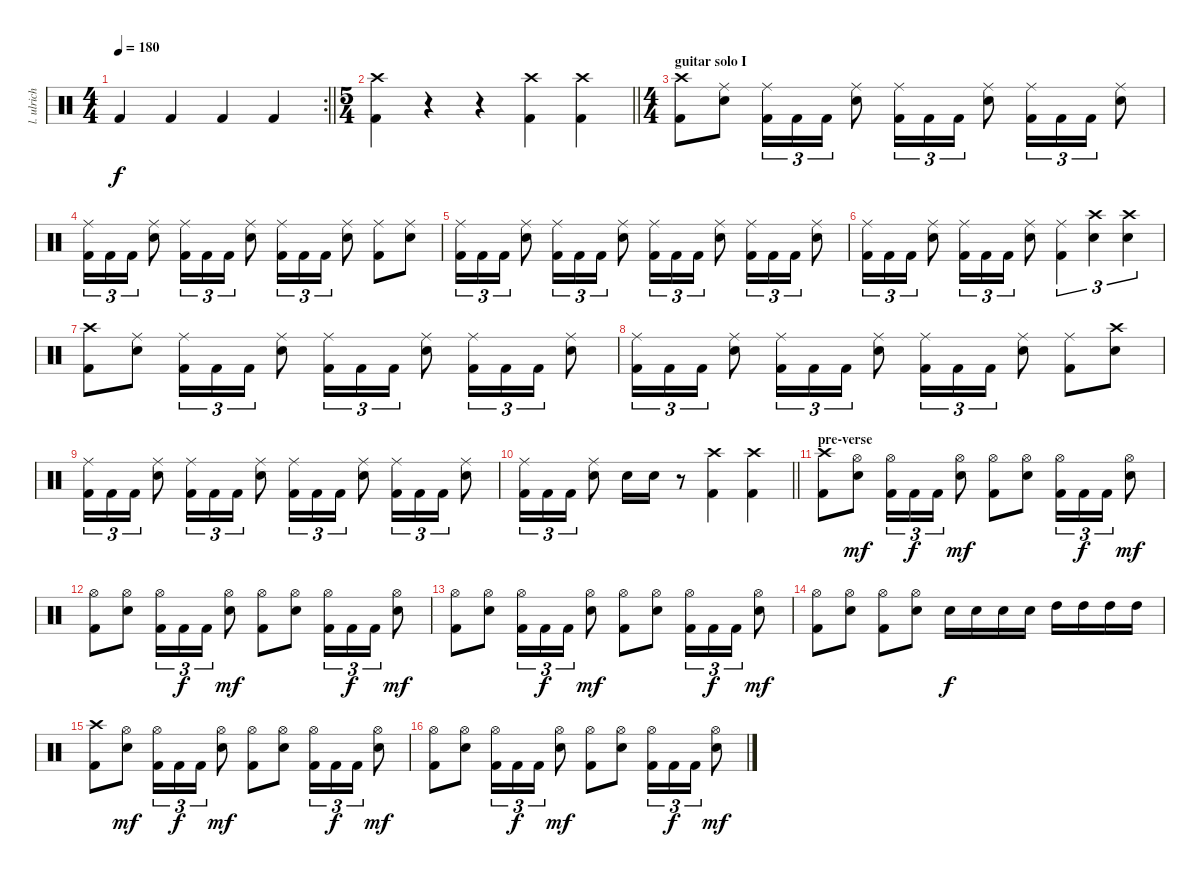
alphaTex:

\track ("l. ulrich - drums" "l. ulrich ") {instrument percussion}
\staff {score}
\articulation defaults
\rc 2
\ts (4 4)
\tempo 180
\clef neutral
\barLineRight lightlight
\ks c "Kick (hit) 2".4{dy f} "Kick (hit) 2".4 "Kick (hit) 2".4 "Kick (hit) 2".4
|
\ts (5 4)
\barLineRight lightlight
("Crash high (hit)" "Kick (hit) 2").4 r.4 r.4 ("Crash high (hit)" "Kick (hit) 2").4 ("Crash high (hit)" "Kick (hit) 2").4 |
\ts (4 4)
\section ("" "guitar solo I")
("Crash high (hit)" "Kick (hit) 2").8 ("Ride (middle)" "Snare (hit) 2").8 ("Ride (middle)" "Kick (hit) 2").16{tu (3 2)} "Kick (hit) 2".16{tu (3 2)} "Kick (hit) 2".16{tu (3 2)} ("Ride (middle)" "Snare (hit) 2").8 ("Ride (middle)" "Kick (hit) 2").16{tu (3 2)} "Kick (hit) 2".16{tu (3 2)} "Kick (hit) 2".16{tu (3 2)} ("Ride (middle)" "Snare (hit) 2").8 ("Ride (middle)" "Kick (hit) 2").16{tu (3 2)} "Kick (hit) 2".16{tu (3 2)} "Kick (hit) 2".16{tu (3 2)} ("Ride (middle)" "Snare (hit) 2").8 |
("Ride (middle)" "Kick (hit) 2").16{tu (3 2)} "Kick (hit) 2".16{tu (3 2)} "Kick (hit) 2".16{tu (3 2)} ("Ride (middle)" "Snare (hit) 2").8 ("Ride (middle)" "Kick (hit) 2").16{tu (3 2)} "Kick (hit) 2".16{tu (3 2)} "Kick (hit) 2".16{tu (3 2)} ("Ride (middle)" "Snare (hit) 2").8 ("Ride (middle)" "Kick (hit) 2").16{tu (3 2)} "Kick (hit) 2".16{tu (3 2)} "Kick (hit) 2".16{tu (3 2)} ("Ride (middle)" "Snare (hit) 2").8 ("Ride (middle)" "Kick (hit) 2").8 ("Ride (middle)" "Snare (hit) 2").8 |
("Ride (middle)" "Kick (hit) 2").16{tu (3 2)} "Kick (hit) 2".16{tu (3 2)} "Kick (hit) 2".16{tu (3 2)} ("Ride (middle)" "Snare (hit) 2").8 ("Ride (middle)" "Kick (hit) 2").16{tu (3 2)} "Kick (hit) 2".16{tu (3 2)} "Kick (hit) 2".16{tu (3 2)} ("Ride (middle)" "Snare (hit) 2").8 ("Ride (middle)" "Kick (hit) 2").16{tu (3 2)} "Kick (hit) 2".16{tu (3 2)} "Kick (hit) 2".16{tu (3 2)} ("Ride (middle)" "Snare (hit) 2").8 ("Ride (middle)" "Kick (hit) 2").16{tu (3 2)} "Kick (hit) 2".16{tu (3 2)} "Kick (hit) 2".16{tu (3 2)} ("Ride (middle)" "Snare (hit) 2").8 |
("Ride (middle)" "Kick (hit) 2").16{tu (3 2)} "Kick (hit) 2".16{tu (3 2)} "Kick (hit) 2".16{tu (3 2)} ("Ride (middle)" "Snare (hit) 2").8 ("Ride (middle)" "Kick (hit) 2").16{tu (3 2)} "Kick (hit) 2".16{tu (3 2)} "Kick (hit) 2".16{tu (3 2)} ("Ride (middle)" "Snare (hit) 2").8 ("Ride (middle)" "Kick (hit) 2").4{tu (3 2)} ("Crash high (hit)" "Snare (hit) 2").4{tu (3 2)} ("Crash high (hit)" "Snare (hit) 2").4{tu (3 2)} |
("Crash high (hit)" "Kick (hit) 2").8 ("Ride (middle)" "Snare (hit) 2").8 ("Ride (middle)" "Kick (hit) 2").16{tu (3 2)} "Kick (hit) 2".16{tu (3 2)} "Kick (hit) 2".16{tu (3 2)} ("Ride (middle)" "Snare (hit) 2").8 ("Ride (middle)" "Kick (hit) 2").16{tu (3 2)} "Kick (hit) 2".16{tu (3 2)} "Kick (hit) 2".16{tu (3 2)} ("Ride (middle)" "Snare (hit) 2").8 ("Ride (middle)" "Kick (hit) 2").16{tu (3 2)} "Kick (hit) 2".16{tu (3 2)} "Kick (hit) 2".16{tu (3 2)} ("Ride (middle)" "Snare (hit) 2").8 |
("Ride (middle)" "Kick (hit) 2").16{tu (3 2)} "Kick (hit) 2".16{tu (3 2)} "Kick (hit) 2".16{tu (3 2)} ("Ride (middle)" "Snare (hit) 2").8 ("Ride (middle)" "Kick (hit) 2").16{tu (3 2)} "Kick (hit) 2".16{tu (3 2)} "Kick (hit) 2".16{tu (3 2)} ("Ride (middle)" "Snare (hit) 2").8 ("Ride (middle)" "Kick (hit) 2").16{tu (3 2)} "Kick (hit) 2".16{tu (3 2)} "Kick (hit) 2".16{tu (3 2)} ("Ride (middle)" "Snare (hit) 2").8 ("Ride (middle)" "Kick (hit) 2").8 ("Crash high (hit)" "Snare (hit) 2").8 |
("Ride (middle)" "Kick (hit) 2").16{tu (3 2)} "Kick (hit) 2".16{tu (3 2)} "Kick (hit) 2".16{tu (3 2)} ("Ride (middle)" "Snare (hit) 2").8 ("Ride (middle)" "Kick (hit) 2").16{tu (3 2)} "Kick (hit) 2".16{tu (3 2)} "Kick (hit) 2".16{tu (3 2)} ("Ride (middle)" "Snare (hit) 2").8 ("Ride (middle)" "Kick (hit) 2").16{tu (3 2)} "Kick (hit) 2".16{tu (3 2)} "Kick (hit) 2".16{tu (3 2)} ("Ride (middle)" "Snare (hit) 2").8 ("Ride (middle)" "Kick (hit) 2").16{tu (3 2)} "Kick (hit) 2".16{tu (3 2)} "Kick (hit) 2".16{tu (3 2)} ("Ride (middle)" "Snare (hit) 2").8 |
\barLineRight lightlight
("Ride (middle)" "Kick (hit) 2").16{tu (3 2)} "Kick (hit) 2".16{tu (3 2)} "Kick (hit) 2".16{tu (3 2)} ("Ride (middle)" "Snare (hit) 2").8 "Snare (hit) 2".16 "Snare (hit) 2".16 r.8 ("Crash high (hit)" "Kick (hit) 2").4 ("Crash high (hit)" "Kick (hit) 2").4 |
\section ("" "pre-verse")
("Crash high (hit)" "Kick (hit) 2").8 ("Hi-Hat (open)" "Snare (hit) 2").8{dy mf} ("Hi-Hat (open)" "Kick (hit) 2").16{tu (3 2)} "Kick (hit) 2".16{tu (3 2) dy f} "Kick (hit) 2".16{tu (3 2)} ("Hi-Hat (open)" "Snare (hit) 2").8{dy mf} ("Hi-Hat (open)" "Kick (hit) 2").8 ("Hi-Hat (open)" "Snare (hit) 2").8 ("Hi-Hat (open)" "Kick (hit) 2").16{tu (3 2)} "Kick (hit) 2".16{tu (3 2) dy f} "Kick (hit) 2".16{tu (3 2)} ("Hi-Hat (open)" "Snare (hit) 2").8{dy mf} |
("Hi-Hat (open)" "Kick (hit) 2").8 ("Hi-Hat (open)" "Snare (hit) 2").8 ("Hi-Hat (open)" "Kick (hit) 2").16{tu (3 2)} "Kick (hit) 2".16{tu (3 2) dy f} "Kick (hit) 2".16{tu (3 2)} ("Hi-Hat (open)" "Snare (hit) 2").8{dy mf} ("Hi-Hat (open)" "Kick (hit) 2").8 ("Hi-Hat (open)" "Snare (hit) 2").8 ("Hi-Hat (open)" "Kick (hit) 2").16{tu (3 2)} "Kick (hit) 2".16{tu (3 2) dy f} "Kick (hit) 2".16{tu (3 2)} ("Hi-Hat (open)" "Snare (hit) 2").8{dy mf} |
("Hi-Hat (open)" "Kick (hit) 2").8 ("Hi-Hat (open)" "Snare (hit) 2").8 ("Hi-Hat (open)" "Kick (hit) 2").16{tu (3 2)} "Kick (hit) 2".16{tu (3 2) dy f} "Kick (hit) 2".16{tu (3 2)} ("Hi-Hat (open)" "Snare (hit) 2").8{dy mf} ("Hi-Hat (open)" "Kick (hit) 2").8 ("Hi-Hat (open)" "Snare (hit) 2").8 ("Hi-Hat (open)" "Kick (hit) 2").16{tu (3 2)} "Kick (hit) 2".16{tu (3 2) dy f} "Kick (hit) 2".16{tu (3 2)} ("Hi-Hat (open)" "Snare (hit) 2").8{dy mf} |
("Hi-Hat (open)" "Kick (hit) 2").8 ("Hi-Hat (open)" "Snare (hit) 2").8 ("Hi-Hat (open)" "Kick (hit) 2").8 ("Hi-Hat (open)" "Snare (hit) 2").8 "Snare (hit) 2".16{dy f} "Snare (hit) 2".16 "Snare (hit) 2".16 "Snare (hit) 2".16 "High Tom (hit)".16 "High Tom (hit)".16 "High Tom (hit)".16 "High Tom (hit)".16 |
("Crash high (hit)" "Kick (hit) 2").8 ("Hi-Hat (open)" "Snare (hit) 2").8{dy mf} ("Hi-Hat (open)" "Kick (hit) 2").16{tu (3 2)} "Kick (hit) 2".16{tu (3 2) dy f} "Kick (hit) 2".16{tu (3 2)} ("Hi-Hat (open)" "Snare (hit) 2").8{dy mf} ("Hi-Hat (open)" "Kick (hit) 2").8 ("Hi-Hat (open)" "Snare (hit) 2").8 ("Hi-Hat (open)" "Kick (hit) 2").16{tu (3 2)} "Kick (hit) 2".16{tu (3 2) dy f} "Kick (hit) 2".16{tu (3 2)} ("Hi-Hat (open)" "Snare (hit) 2").8{dy mf} |
("Hi-Hat (open)" "Kick (hit) 2").8 ("Hi-Hat (open)" "Snare (hit) 2").8 ("Hi-Hat (open)" "Kick (hit) 2").16{tu (3 2)} "Kick (hit) 2".16{tu (3 2) dy f} "Kick (hit) 2".16{tu (3 2)} ("Hi-Hat (open)" "Snare (hit) 2").8{dy mf} ("Hi-Hat (open)" "Kick (hit) 2").8 ("Hi-Hat (open)" "Snare (hit) 2").8 ("Hi-Hat (open)" "Kick (hit) 2").16{tu (3 2)} "Kick (hit) 2".16{tu (3 2) dy f} "Kick (hit) 2".16{tu (3 2)} ("Hi-Hat (open)" "Snare (hit) 2").8{dy mf}
